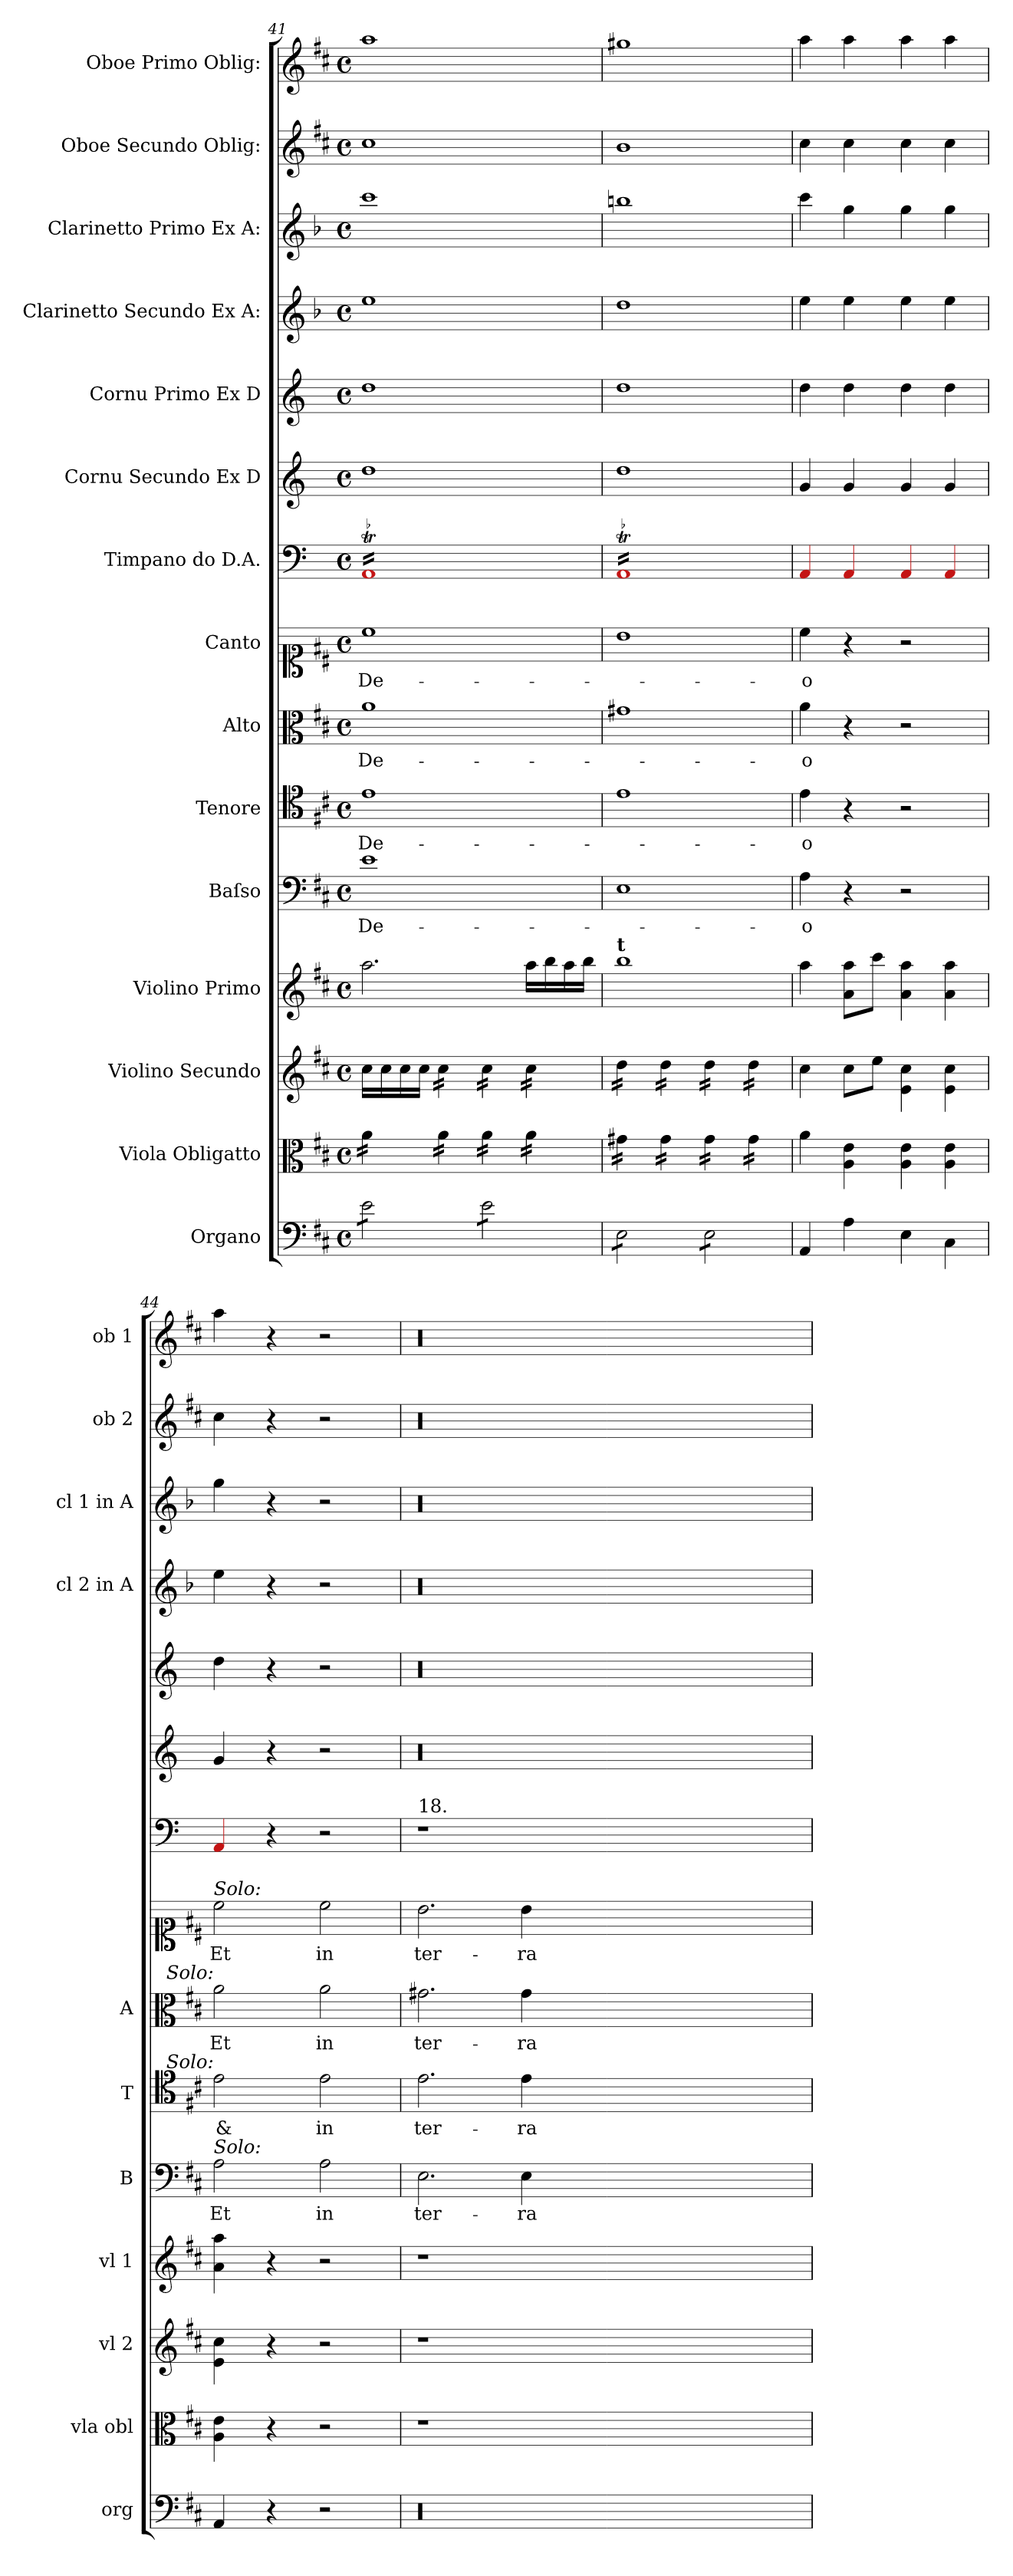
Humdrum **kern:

**kern	**kern	**kern	**kern	**kern	**text	**kern	**text	**kern	**text	**kern	**text	**kern	**kern	**kern	**kern	**kern	**kern	**kern
*part15	*part14	*part13	*part12	*part11	*part11	*part10	*part10	*part9	*part9	*part8	*part8	*part7	*part6	*part5	*part4	*part3	*part2	*part1
*staff15	*staff14	*staff13	*staff12	*staff11	*staff11	*staff10	*staff10	*staff9	*staff9	*staff8	*staff8	*staff7	*staff6	*staff5	*staff4	*staff3	*staff2	*staff1
*I"Organo	*I"Viola Obligatto	*I"Violino Secundo	*I"Violino Primo	*I"Baſso	*	*I"Tenore	*	*I"Alto	*	*I"Canto	*	*I"Timpano do D.A.	*I"Cornu Secundo Ex D	*I"Cornu Primo Ex D	*I"Clarinetto Secundo Ex A:	*I"Clarinetto Primo Ex A:	*I"Oboe Secundo Oblig:	*I"Oboe Primo Oblig:
*I'org	*I'vla obl	*I'vl 2	*I'vl 1	*I'B	*	*I'T	*	*I'A	*	*	*	*	*	*	*I'cl 2 in A	*I'cl 1 in A	*I'ob 2	*I'ob 1
*clefF4	*clefC3	*clefG2	*clefG2	*clefF4	*	*clefC4	*	*clefC3	*	*clefC1	*	*clefF4	*clefG2	*clefG2	*clefG2	*clefG2	*clefG2	*clefG2
*	*	*	*	*	*	*	*	*	*	*	*	*	*ITrd6c10	*ITrd6c10	*ITrd2c3	*ITrd2c3	*	*
*k[f#c#]	*k[f#c#]	*k[f#c#]	*k[f#c#]	*k[f#c#]	*	*k[f#c#]	*	*k[f#c#]	*	*k[f#c#]	*	*k[]	*k[f#c#]	*k[f#c#]	*k[f#c#]	*k[f#c#]	*k[f#c#]	*k[f#c#]
*D:	*D:	*D:	*D:	*D:	*	*D:	*	*D:	*	*D:	*	*	*D:	*D:	*D:	*D:	*D:	*D:
*M4/4	*M4/4	*M4/4	*M4/4	*M4/4	*	*M4/4	*	*M4/4	*	*M4/4	*	*M4/4	*M4/4	*M4/4	*M4/4	*M4/4	*M4/4	*M4/4
*met(c)	*met(c)	*met(c)	*met(c)	*met(c)	*	*met(c)	*	*met(c)	*	*met(c)	*	*met(c)	*met(c)	*met(c)	*met(c)	*met(c)	*met(c)	*met(c)
=41	=41	=41	=41	=41	=41	=41	=41	=41	=41	=41	=41	=41	=41	=41	=41	=41	=41	=41
!	!	!	!	!	!	!	!	!	!LO:LY:i	!	!	!	!	!	!	!	!	!
*tremolo	*	*	*	*	*	*	*	*	*	*	*	*	*	*	*	*	*	*
*	*tremolo	*	*	*	*	*	*	*	*	*	*	*	*	*	*	*	*	*
*	*	*	*	*	*	*	*	*	*	*	*	*tremolo	*	*	*	*	*	*
8e\L	16a\LL	16cc#\LL	2.aa\	1e	De-	1e	De-	1a	De-	1cc#	De-	16Rft/LL	1e	1e	1cc#	1aa	1cc#	1aa
.	16a\	16cc#\	.	.	.	.	.	.	.	.	.	16Rft/	.	.	.	.	.	.
8e\	16a\	16cc#\	.	.	.	.	.	.	.	.	.	16Rft/	.	.	.	.	.	.
.	16a\JJ	16cc#\JJ	.	.	.	.	.	.	.	.	.	16Rft/	.	.	.	.	.	.
*	*	*tremolo	*	*	*	*	*	*	*	*	*	*	*	*	*	*	*	*
8e\	16a\LL	16cc#\LL	.	.	.	.	.	.	.	.	.	16Rft/	.	.	.	.	.	.
.	16a\	16cc#\	.	.	.	.	.	.	.	.	.	16Rft/	.	.	.	.	.	.
8e\J	16a\	16cc#\	.	.	.	.	.	.	.	.	.	16Rft/	.	.	.	.	.	.
.	16a\JJ	16cc#\JJ	.	.	.	.	.	.	.	.	.	16Rft/	.	.	.	.	.	.
8e\L	16a\LL	16cc#\LL	.	.	.	.	.	.	.	.	.	16Rft/	.	.	.	.	.	.
.	16a\	16cc#\	.	.	.	.	.	.	.	.	.	16Rft/	.	.	.	.	.	.
8e\	16a\	16cc#\	.	.	.	.	.	.	.	.	.	16Rft/	.	.	.	.	.	.
.	16a\JJ	16cc#\JJ	.	.	.	.	.	.	.	.	.	16Rft/	.	.	.	.	.	.
8e\	16a\LL	16cc#\LL	16aa\LL	.	.	.	.	.	.	.	.	16Rft/	.	.	.	.	.	.
.	16a\	16cc#\	16bb\	.	.	.	.	.	.	.	.	16Rft/	.	.	.	.	.	.
8e\J	16a\	16cc#\	16aa\	.	.	.	.	.	.	.	.	16Rft/	.	.	.	.	.	.
.	16a\JJ	16cc#\JJ	16bb\JJ	.	.	.	.	.	.	.	.	16Rft/JJ	.	.	.	.	.	.
=42	=42	=42	=42	=42	=42	=42	=42	=42	=42	=42	=42	=42	=42	=42	=42	=42	=42	=42
!	!	!	!LO:TX:a:B:t=t	!	!	!	!	!	!	!	!	!	!	!	!	!	!	!
8E\L	16g#X\LL	16dd\LL	1bb	1E	.	1e	.	1g#X	.	1b	.	16Rft/LL	1e	1e	1b	1gg#X	1b	1gg#X
.	16g#X\	16dd\	.	.	.	.	.	.	.	.	.	16Rft/	.	.	.	.	.	.
8E\	16g#X\	16dd\	.	.	.	.	.	.	.	.	.	16Rft/	.	.	.	.	.	.
.	16g#X\JJ	16dd\JJ	.	.	.	.	.	.	.	.	.	16Rft/	.	.	.	.	.	.
8E\	16g#\LL	16dd\LL	.	.	.	.	.	.	.	.	.	16Rft/	.	.	.	.	.	.
.	16g#\	16dd\	.	.	.	.	.	.	.	.	.	16Rft/	.	.	.	.	.	.
8E\J	16g#\	16dd\	.	.	.	.	.	.	.	.	.	16Rft/	.	.	.	.	.	.
.	16g#\JJ	16dd\JJ	.	.	.	.	.	.	.	.	.	16Rft/	.	.	.	.	.	.
8E\L	16g#\LL	16dd\LL	.	.	.	.	.	.	.	.	.	16Rft/	.	.	.	.	.	.
.	16g#\	16dd\	.	.	.	.	.	.	.	.	.	16Rft/	.	.	.	.	.	.
8E\	16g#\	16dd\	.	.	.	.	.	.	.	.	.	16Rft/	.	.	.	.	.	.
.	16g#\JJ	16dd\JJ	.	.	.	.	.	.	.	.	.	16Rft/	.	.	.	.	.	.
8E\	16g#\LL	16dd\LL	.	.	.	.	.	.	.	.	.	16Rft/	.	.	.	.	.	.
.	16g#\	16dd\	.	.	.	.	.	.	.	.	.	16Rft/	.	.	.	.	.	.
8E\J	16g#\	16dd\	.	.	.	.	.	.	.	.	.	16Rft/	.	.	.	.	.	.
*Xtremolo	*	*	*	*	*	*	*	*	*	*	*	*	*	*	*	*	*	*
.	16g#\JJ	16dd\JJ	.	.	.	.	.	.	.	.	.	16Rft/JJ	.	.	.	.	.	.
*	*	*	*	*	*	*	*	*	*	*	*	*Xtremolo	*	*	*	*	*	*
*	*	*Xtremolo	*	*	*	*	*	*	*	*	*	*	*	*	*	*	*	*
*	*Xtremolo	*	*	*	*	*	*	*	*	*	*	*	*	*	*	*	*	*
=43	=43	=43	=43	=43	=43	=43	=43	=43	=43	=43	=43	=43	=43	=43	=43	=43	=43	=43
!	!	!	!	!	!	!	!	!	!LO:LY:i	!	!	!	!	!	!	!	!	!
4AA/	4a\	4cc#\	4aa\	4A\	-o	4e\	-o	4a\	-o	4cc#\	-o	4Rf/	4A/	4e\	4cc#\	4aa\	4cc#\	4aa\
4A\	4A\ 4e\	8cc#\L	8a\ 8aa\L	4r	.	4r	.	4r	.	4r	.	4Rf/	4A/	4e\	4cc#\	4ee\	4cc#\	4aa\
.	.	8ee\J	8ccc#\J	.	.	.	.	.	.	.	.	.	.	.	.	.	.	.
4E\	4A\ 4e\	4e\ 4cc#\	4a\ 4aa\	2r	.	2r	.	2r	.	2r	.	4Rf/	4A/	4e\	4cc#\	4ee\	4cc#\	4aa\
4C#\	4A\ 4e\	4e\ 4cc#\	4a\ 4aa\	.	.	.	.	.	.	.	.	4Rf/	4A/	4e\	4cc#\	4ee\	4cc#\	4aa\
=44	=44	=44	=44	=44	=44	=44	=44	=44	=44	=44	=44	=44	=44	=44	=44	=44	=44	=44
!	!	!	!	!	!	!	!	!	!	!LO:TX:a:i:t=Solo&colon;	!	!	!	!	!	!	!	!
!	!	!	!	!	!	!	!	!LO:TX:a:i:rj:t=Solo&colon;	!	!	!	!	!	!	!	!	!	!
!	!	!	!	!	!	!LO:TX:a:i:rj:t=Solo&colon;	!	!	!	!	!	!	!	!	!	!	!	!
!	!	!	!	!LO:TX:a:i:t=Solo&colon;	!	!	!	!	!	!	!	!	!	!	!	!	!	!
4AA/	4A\ 4e\	4e\ 4cc#\	4a\ 4aa\	2A\	Et	2e\	&	2a\	Et	2cc#\	Et	4Rf/	4A/	4e\	4cc#\	4ee\	4cc#\	4aa\
4r	4r	4r	4r	.	.	.	.	.	.	.	.	4r	4r	4r	4r	4r	4r	4r
2r	2r	2r	2r	2A\	in	2e\	in	2a\	in	2cc#\	in	2r	2r	2r	2r	2r	2r	2r
=45	=45	=45	=45	=45	=45	=45	=45	=45	=45	=45	=45	=45	=45	=45	=45	=45	=45	=45
!	!	!	!	!	!	!	!	!	!	!	!	!LO:TX:a:t=18.	!	!	!	!	!	!
00r	1r	1r	1r	2.E\	ter-	2.e\	ter-	2.g#X\	ter-	2.b\	ter-	1r	00r	00r	00r	00r	00r	00r
.	.	.	.	4E\	-ra	4e\	-ra	4g#\	-ra	4b\	-ra	.	.	.	.	.	.	.
.	0.ryy	0.ryy	0.ryy	0.ryy	.	0.ryy	.	0.ryy	.	0.ryy	.	0.ryy	.	.	.	.	.	.
=	=	=	=	=	=	=	=	=	=	=	=	=	=	=	=	=	=	=
*-	*-	*-	*-	*-	*-	*-	*-	*-	*-	*-	*-	*-	*-	*-	*-	*-	*-	*-
